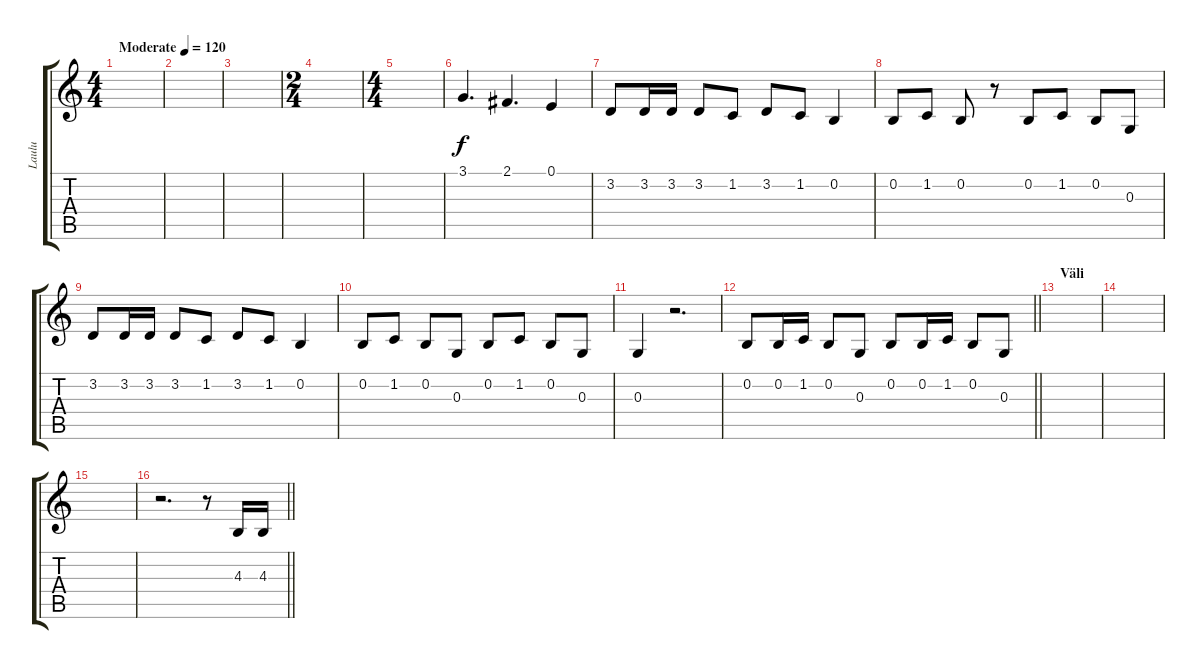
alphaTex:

\track ("Laulu" "Laulu") {instrument lead6voice}
\staff {score tabs}
\tuning (E4 B3 G3 D3 A2 E2) {hide}
\ts (4 4)
\tempo (120 "Moderate")
\clef g2
\ks c
|
|
|
\ts (2 4)
|
\ts (4 4)
|
3.1.4{d} 2.1.4{d} 0.1.4 |
3.2.8 3.2.16 3.2.16 3.2.8 1.2.8 3.2.8 1.2.8 0.2.4 |
0.2.8 1.2.8 0.2.8 r.8 0.2.8 1.2.8 0.2.8 0.3.8 |
3.2.8 3.2.16 3.2.16 3.2.8 1.2.8 3.2.8 1.2.8 0.2.4 |
0.2.8 1.2.8 0.2.8 0.3.8 0.2.8 1.2.8 0.2.8 0.3.8 |
0.3.4 r.2{d} |
\barLineRight lightlight
0.2.8 0.2.16 1.2.16 0.2.8 0.3.8 0.2.8 0.2.16 1.2.16 0.2.8 0.3.8 |
\section ("" "Väli")
|
|
|
\barLineRight lightlight
r.2{d} r.8 4.3.16 4.3.16
